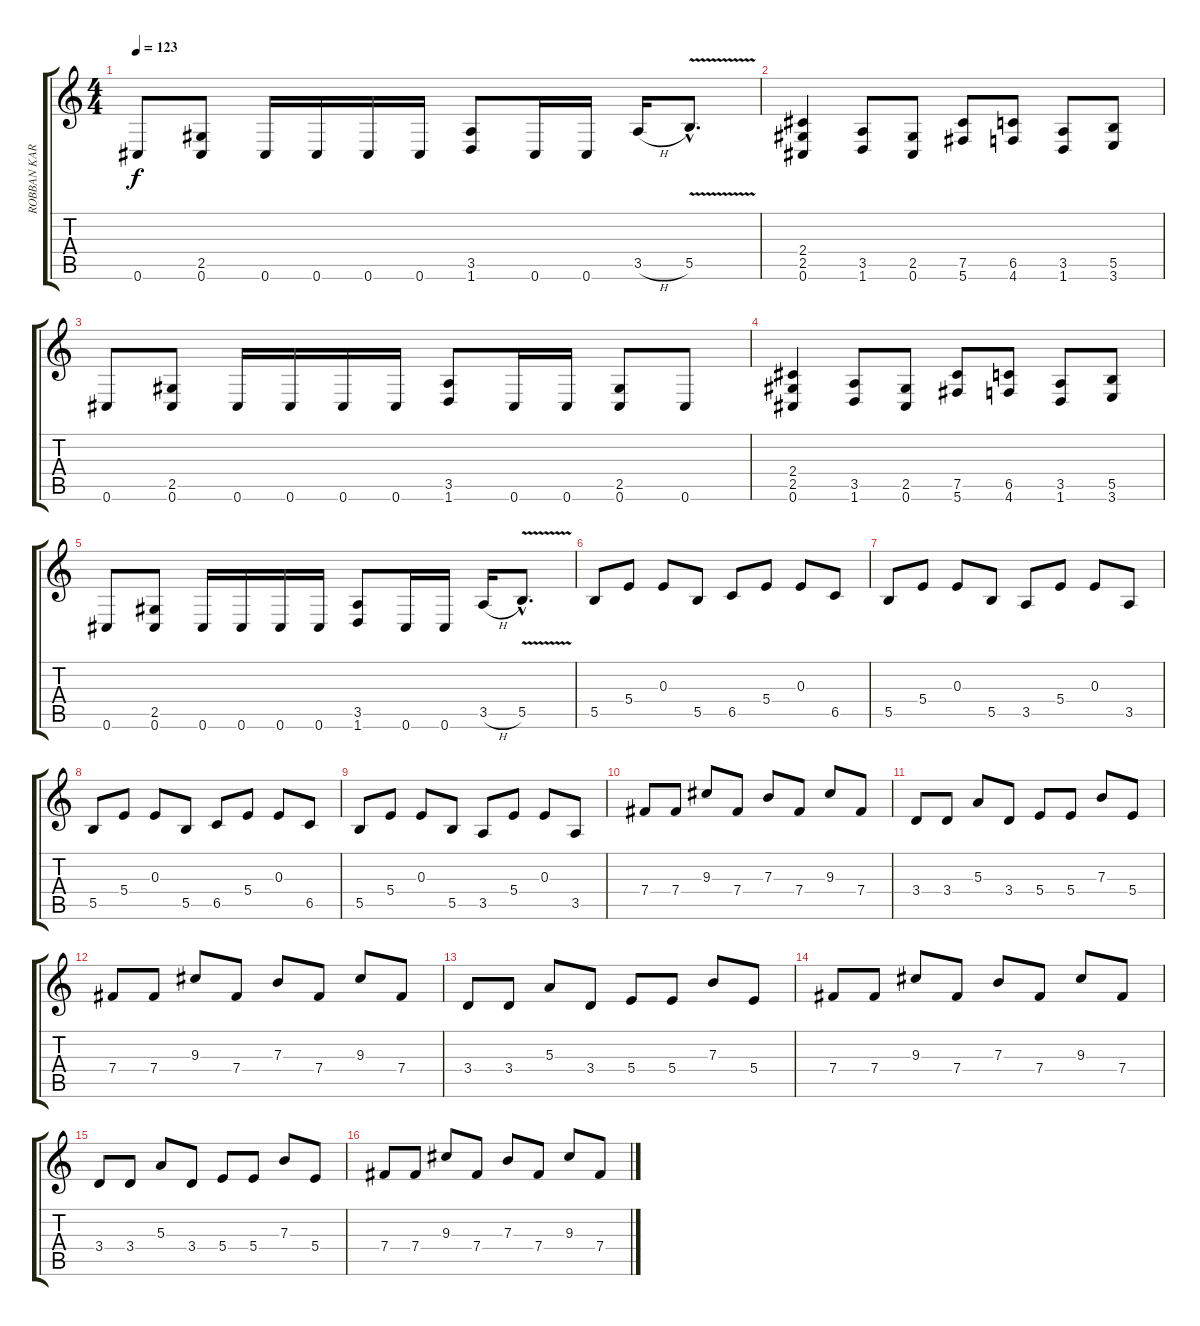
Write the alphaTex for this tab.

\track ("ROBBAN KARLSSON " "ROBBAN KAR") {instrument distortionguitar}
\staff {score tabs}
\tuning (Db4 Ab3 E3 B2 Gb2 Db2) {hide}
\ts (4 4)
\tempo 123
\clef g2
\ks c
0.6.8{dy f} (2.5 0.6).8 0.6.16 0.6.16 0.6.16 0.6.16 (3.5 1.6).8 0.6.16 0.6.16 3.5{h}.16 5.5{v hac}.8{d} |
(2.4 2.5 0.6).4 (3.5 1.6).8 (2.5 0.6).8 (7.5 5.6).8 (6.5 4.6).8 (3.5 1.6).8 (5.5 3.6).8 |
0.6.8 (2.5 0.6).8 0.6.16 0.6.16 0.6.16 0.6.16 (3.5 1.6).8 0.6.16 0.6.16 (2.5 0.6).8 0.6.8 |
(2.4 2.5 0.6).4 (3.5 1.6).8 (2.5 0.6).8 (7.5 5.6).8 (6.5 4.6).8 (3.5 1.6).8 (5.5 3.6).8 |
0.6.8 (2.5 0.6).8 0.6.16 0.6.16 0.6.16 0.6.16 (3.5 1.6).8 0.6.16 0.6.16 3.5{h}.16 5.5{v hac}.8{d} |
5.5.8{volume 16 instrument acousticguitarnylon} 5.4.8 0.3.8 5.5.8 6.5.8 5.4.8 0.3.8 6.5.8 |
5.5.8 5.4.8 0.3.8 5.5.8 3.5.8 5.4.8 0.3.8 3.5.8 |
5.5.8 5.4.8 0.3.8 5.5.8 6.5.8 5.4.8 0.3.8 6.5.8 |
5.5.8 5.4.8 0.3.8 5.5.8 3.5.8 5.4.8 0.3.8 3.5.8 |
7.4.8 7.4.8 9.3.8 7.4.8 7.3.8 7.4.8 9.3.8 7.4.8 |
3.4.8 3.4.8 5.3.8 3.4.8 5.4.8 5.4.8 7.3.8 5.4.8 |
7.4.8 7.4.8 9.3.8 7.4.8 7.3.8 7.4.8 9.3.8 7.4.8 |
3.4.8 3.4.8 5.3.8 3.4.8 5.4.8 5.4.8 7.3.8 5.4.8 |
7.4.8 7.4.8 9.3.8 7.4.8 7.3.8 7.4.8 9.3.8 7.4.8 |
3.4.8 3.4.8 5.3.8 3.4.8 5.4.8 5.4.8 7.3.8 5.4.8 |
7.4.8 7.4.8 9.3.8 7.4.8 7.3.8 7.4.8 9.3.8 7.4.8
